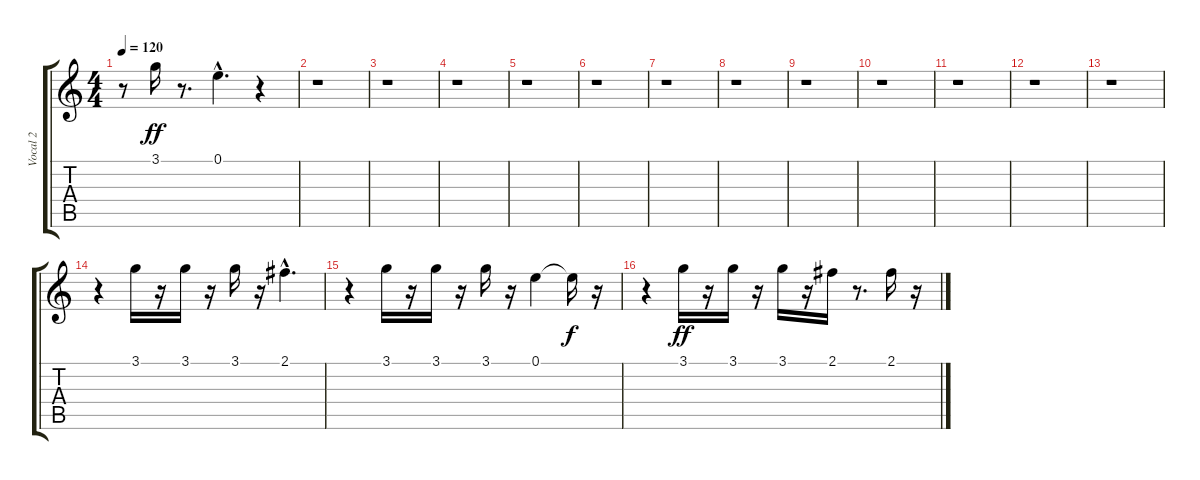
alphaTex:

\track ("Vocal 2" "Vocal 2") {instrument distortionguitar}
\staff {score tabs}
\tuning (E4 B3 G3 D3 A2 E2) {hide}
\ts (4 4)
\tempo 120
\clef g2
\ks c
r.8{dy ff} 3.1.16 r.8{d} 0.1{hac}.4{d} r.4 |
r.1 |
r.1 |
r.1 |
r.1 |
r.1 |
r.1 |
r.1 |
r.1 |
r.1 |
r.1 |
r.1 |
r.1 |
r.4 3.1.16 r.16 3.1.16 r.16 3.1.16 r.16 2.1{hac}.4{d} |
r.4 3.1.16 r.16 3.1.16 r.16 3.1.16 r.16 0.1.4 0.1{t}.16{dy f} r.16 |
r.4 3.1.16{dy ff} r.16 3.1.16 r.16 3.1.16 r.16 2.1.16 r.8{d} 2.1.16 r.16
